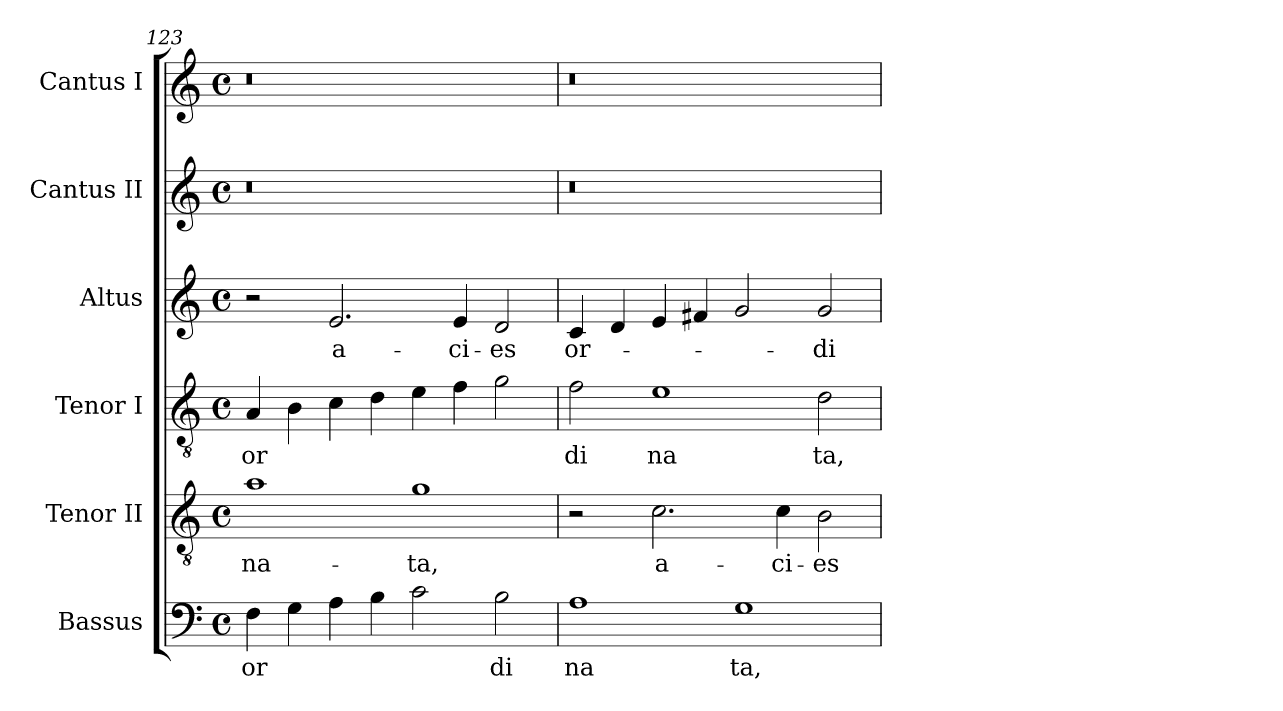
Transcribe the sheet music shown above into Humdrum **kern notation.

**kern	**text	**kern	**text	**kern	**text	**kern	**text	**kern	**kern
*part6	*part6	*part5	*part5	*part4	*part4	*part3	*part3	*part2	*part1
*staff6	*staff6	*staff5	*staff5	*staff4	*staff4	*staff3	*staff3	*staff2	*staff1
*I"Bassus	*	*I"Tenor II	*	*I"Tenor I	*	*I"Altus	*	*I"Cantus II	*I"Cantus I
*clefF4	*	*clefGv2	*	*clefGv2	*	*clefG2	*	*clefG2	*clefG2
*M4/4	*	*M4/4	*	*M4/4	*	*M4/4	*	*M4/4	*M4/4
*met(c)	*	*met(c)	*	*met(c)	*	*met(c)	*	*met(c)	*met(c)
=123	=123	=123	=123	=123	=123	=123	=123	=123	=123
!	!LO:LY:b:cj	!	!LO:LY:b:cj	!	!LO:LY:b:cj	!	!	!	!
4F\	or	1a	-na-	4A/	or	2r	.	0r	0r
4G\	.	.	.	4B\	.	.	.	.	.
!	!	!	!	!	!	!	!LO:LY:b:cj	!	!
4A\	.	.	.	4c\	.	2.e/	a-	.	.
4B\	.	.	.	4d\	.	.	.	.	.
!	!	!	!LO:LY:b:cj	!	!	!	!	!	!
2c\	.	1g	-ta,	4e\	.	.	.	.	.
!	!	!	!	!	!	!	!LO:LY:b:cj	!	!
.	.	.	.	4f\	.	4e/	-ci-	.	.
!	!LO:LY:b:cj	!	!	!	!	!	!LO:LY:b:cj	!	!
2B\	di	.	.	2g\	.	2d/	-es	.	.
=124	=124	=124	=124	=124	=124	=124	=124	=124	=124
!	!LO:LY:b:cj	!	!	!	!LO:LY:b:cj	!	!LO:LY:b:cj	!	!
1A	na	2r	.	2f\	di	4c/	or-	0r	0r
.	.	.	.	.	.	4d/	.	.	.
!	!	!	!LO:LY:b:cj	!	!LO:LY:b:cj	!	!	!	!
.	.	2.c\	a-	1e	na	4e/	.	.	.
.	.	.	.	.	.	4f#X/	.	.	.
!	!LO:LY:b:cj	!	!	!	!	!	!	!	!
1G	ta,	.	.	.	.	2g/	.	.	.
!	!	!	!LO:LY:b:cj	!	!	!	!	!	!
.	.	4c\	-ci-	.	.	.	.	.	.
!	!	!	!LO:LY:b:cj	!	!LO:LY:b:cj	!	!LO:LY:b:cj	!	!
.	.	2B\	-es	2d\	ta,	2g/	-di-	.	.
=	=	=	=	=	=	=	=	=	=
*-	*-	*-	*-	*-	*-	*-	*-	*-	*-
